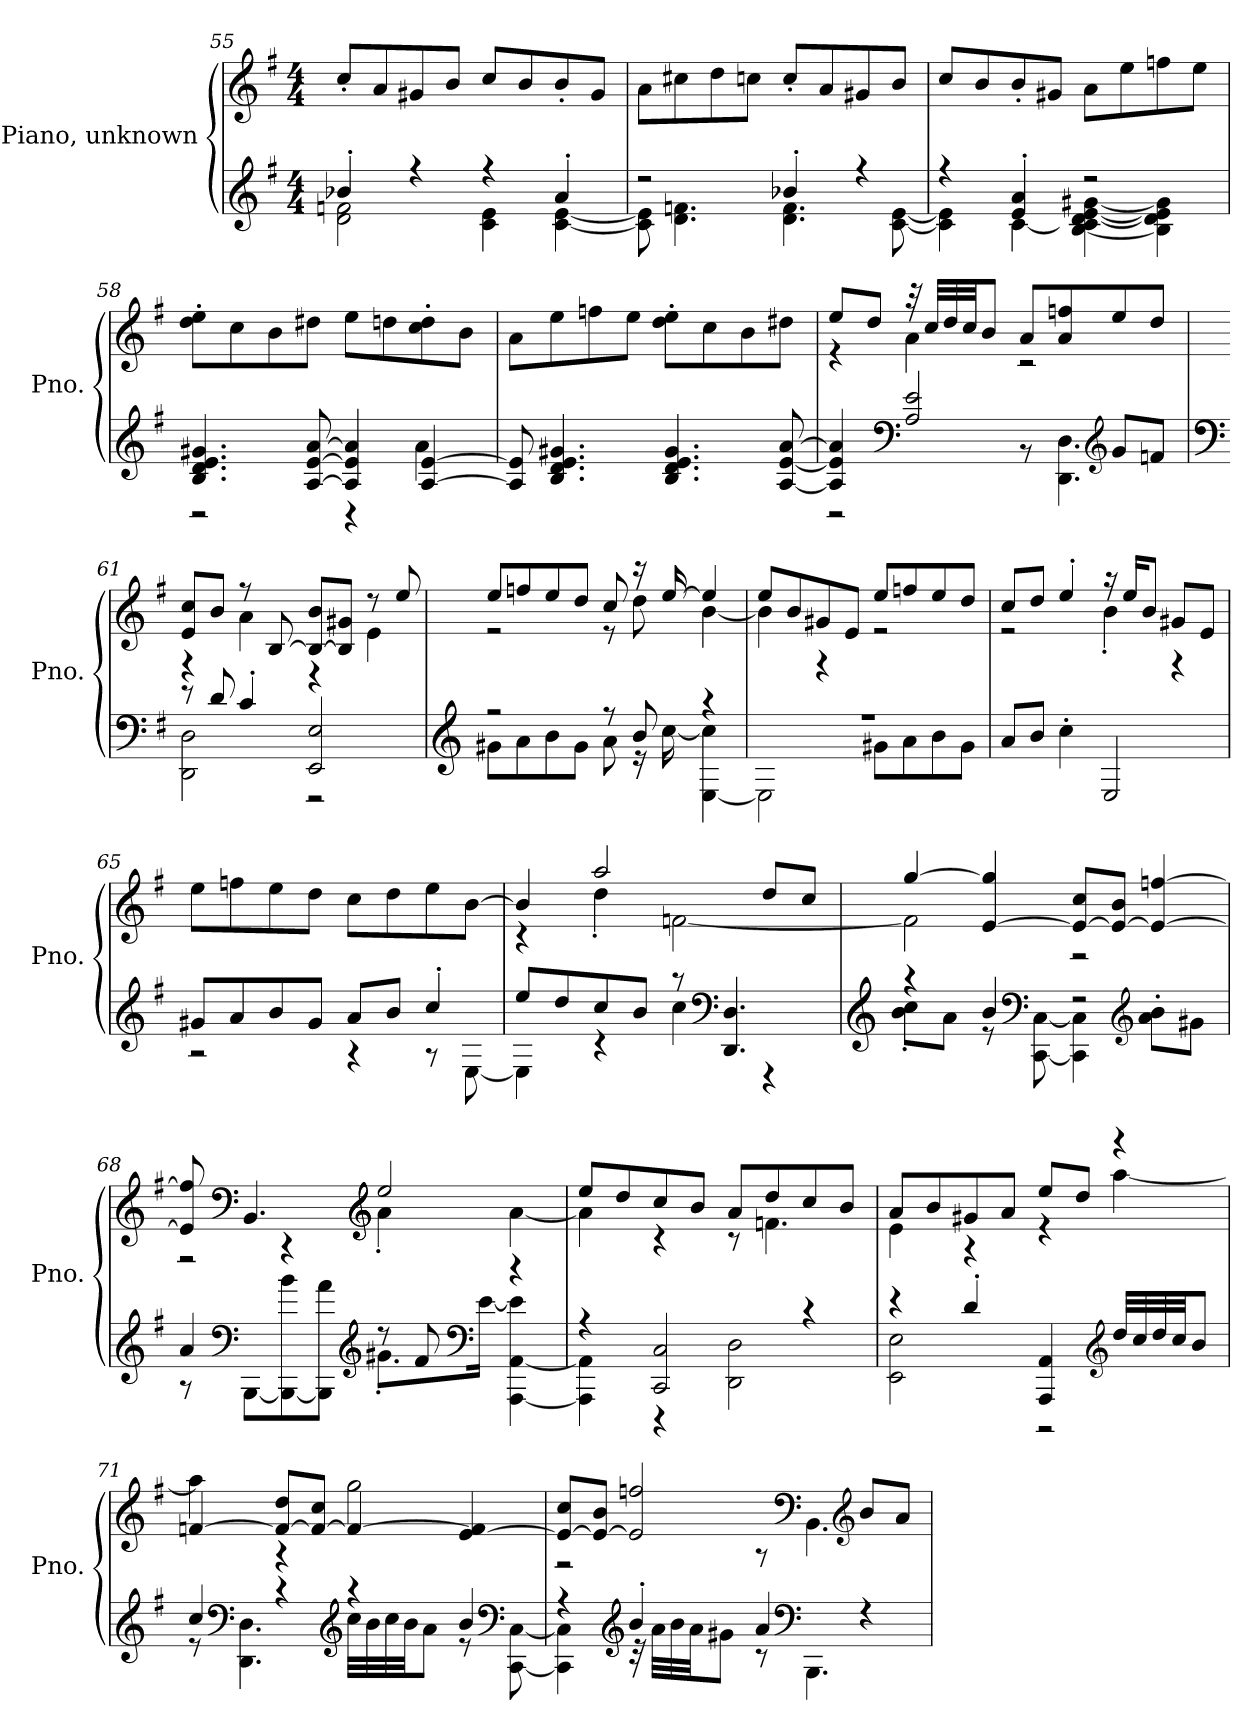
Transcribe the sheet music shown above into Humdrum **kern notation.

**kern	**kern
*part1	*part1
*staff2	*staff1
*I"Piano, unknown	*
*I'Pno.	*
*clefG2	*clefG2
*k[f#]	*k[f#]
*M4/4	*M4/4
=55	=55
*^	*
4b-X'/	2d\ 2fn\	8cc'/L
.	.	8a/
4r	.	8g#X/
.	.	8b/J
4r	4c\ 4e\	8cc/L
.	.	8b/
4a'/	[4c\ [4e\	8b'/
.	.	8g#/J
!!LO:LB:g=z
=56	=56	=56
2r	8c\] 8e\]	8a\L
.	4.d\ 4.fn\	8cc#X\
.	.	8dd\
.	.	8ccn\J
4b-X'/	4.d\ 4.f\	8cc'/L
.	.	8a/
4r	.	8g#X/
.	[8c\ [8e\	8b/J
=57	=57	=57
4r	4c\] 4e\]	8cc/L
.	.	8b/
4e/' 4a/'	[4c\	8b'/
.	.	8g#X/J
2r	[4B\ 4c\] [4d\ [4e\ [4g#X\	8a\L
.	.	8ee\
.	4B\] 4d\] 4e\] 4g#\]	8ffn\
.	.	8ee\J
=58	=58	=58
4.B/ 4.d/ 4.e/ 4.g#X/	2r	8dd\' 8ee\'L
.	.	8cc\
.	.	8b\
[8A/ [8e/ [8a/	.	8dd#X\J
4A/] 4e/] 4a/]	4r	8ee\L
.	.	8ddn\
[4A/ [4e/	4a\	8cc\' 8dd\'
.	.	8b\J
*v	*v	*
!!LO:PB:g=z
=59	=59
8A/] 8e/]	8a\L
4.B/ 4.d/ 4.e/ 4.g#X/	8ee\
.	8ffn\
.	8ee\J
4.B/ 4.d/ 4.e/ 4.g#/	8dd\' 8ee\'L
.	8cc\
.	8b\
[8A/ [8e/ [8a/	8dd#X\J
=60	=60
*^	*^
4A/] 4e/] 4a/]	2r	8ee/L	4r
.	.	8dd/J	.
*clefF4	*	*	*
2A/ 2e/	.	32r	4a\
.	.	32cc/LLL	.
.	.	32dd/	.
.	.	32cc/JJ	.
.	.	8b/J	.
.	8r	8a/L	2r
.	4.DD\ 4.D\	8a/ 8ffn/	.
*clefG2	*	*	*
8g/L	.	8ee/	.
8fn/J	.	8dd/J	.
=61	=61	=61	=61
*clefF4	*	*	*
8r	2DD\ 2D\	8e/ 8cc/L	4r
8d/	.	8b/J	.
4c'/	.	8r	4a\
.	.	[8B/	.
2EE/ 2E/	2r	8B/_ 8b/L	4r
.	.	8B/] 8g#X/J	.
.	.	8r	4e\
.	.	8ee/	.
!!LO:LB:g=z	!!
=62	=62	=62	=62
*clefG2	*	*	*
2r	8g#X\L	8ee/L	2r
.	8a\	8ffn/	.
.	8b\	8ee/	.
.	8g#\J	8dd/J	.
8r	8a\	8cc/	8r
8b/	16r	16r	8dd\
.	[16cc\	[16ee/	.
4r	[4E\ 4cc\]	4ee/]	[4b\
=63	=63	=63	=63
1r	2E\]	8ee/L	4b\]
.	.	8b/	.
.	.	8g#X/	4r
.	.	8e/J	.
.	8g#X\L	8ee/L	2r
.	8a\	8ffn/	.
.	8b\	8ee/	.
.	8g#\J	8dd/J	.
*v	*v	*	*
=64	=64	=64
8a/L	8cc/L	2r
8b/J	8dd/J	.
4cc'\	4ee'/	.
2E/	16r	4b'\
.	16ee/KL	.
.	8b/J	.
.	8g#X/L	4r
.	8e/J	.
*	*v	*v
=65	=65
*^	*
8g#X/L	2r	8ee\L
8a/	.	8ffn\
8b/	.	8ee\
8g#/J	.	8dd\J
8a/L	4r	8cc\L
8b/J	.	8dd\
4cc'/	8r	8ee\
.	[8E\	[8b\J
!!LO:LB:g=z
=66	=66	=66
*	*	*^
8ee/L	4E\]	4b/]	4r
8dd/	.	.	.
8cc/	4r	2aa/	4dd'\
8b/J	.	.	.
8r	4cc\	.	[2fn\
*clefF4	*	*	*
4.DD/ 4.D/	.	.	.
.	4r	8dd/L	.
.	.	8cc/J	.
=67	=67	=67	=67
*clefG2	*	*	*
4r	8b\' 8cc\'L	[4gg/	2f\]
.	8a\J	.	.
4b/	8r	[4e/ 4gg/]	.
*clefF4	*	*	*
.	[8CC\ [8C\	.	.
2r	4CC\] 4C\]	8e/_ 8cc/L	2r
.	.	8e/_ 8b/J	.
*clefG2	*	*	*
.	8a\' 8b\'L	4e/_ [4ffn/	.
.	8g#X\J	.	.
=68	=68	=68	=68
4a/	8r	8e/] 8ff/]	2r
*clefF4	*	*clefF4	*
.	[8BBB\L	4.BB/	.
4r	8BBB\_ 8b\	.	.
.	8BBB\] 8a\J	.	.
*clefG2	*	*clefG2	*
8r	8.g#X'\L	2ee/	4a'\
8f#/	.	.	.
*clefF4	*	*	*
.	[16e\Jk	.	.
4r	[4AAA\ [4AA\ 4e\]	.	[4a\
!!LO:LB:g=z	!!
=69	=69	=69	=69
4r	4AAA\] 4AA\]	8ee/L	4a\]
.	.	8dd/	.
2CC/ 2C/	4r	8cc/	4r
.	.	8b/J	.
.	2DD\ 2D\	8a/L	8r
.	.	8dd/	4.fn\
4r	.	8cc/	.
.	.	8b/J	.
=70	=70	=70	=70
4r	2EE\ 2E\	8a/L	4e\
.	.	8b/	.
4d'/	.	8g#X/	4r
.	.	8a/J	.
4AAA/ 4AA/	2r	8ee/L	4r
.	.	8dd/J	.
*clefG2	*	*	*
32dd/LLL	.	4r	[4aa\
32cc/	.	.	.
32dd/	.	.	.
32cc/JJ	.	.	.
8b/J	.	.	.
=71	=71	=71	=71
4cc/	8r	[4fn/	4aa\]
*clefF4	*	*	*
.	4.DD\ 4.D\	.	.
4r	.	8f/_ 8dd/L	4r
.	.	8f/_ 8cc/J	.
*clefG2	*	*	*
4r	32cc\LLL	4f/_	2gg\
.	32b\	.	.
.	32cc\	.	.
.	32b\JJ	.	.
.	8a\J	.	.
4b/	8r	[4e/ 4f/]	.
*clefF4	*	*	*
.	[8CC\ [8C\	.	.
!!LO:LB:g=z	!!
=72	=72	=72	=72
4r	4CC\] 4C\]	8e/_ 8cc/L	2r
.	.	8e/_ 8b/J	.
*clefG2	*	*	*
4b'/	32r	2e/] 2ffn/	.
.	32a\LLL	.	.
.	32b\	.	.
.	32a\JJ	.	.
.	8g#X\J	.	.
4a/	8r	.	8r
*clefF4	*	*clefF4	*
.	4.BBB\	.	4.BB\
*	*	*clefG2	*
4r	.	8b/L	.
.	.	8a/J	.
*v	*v	*	*
*	*v	*v
=	=
*-	*-
